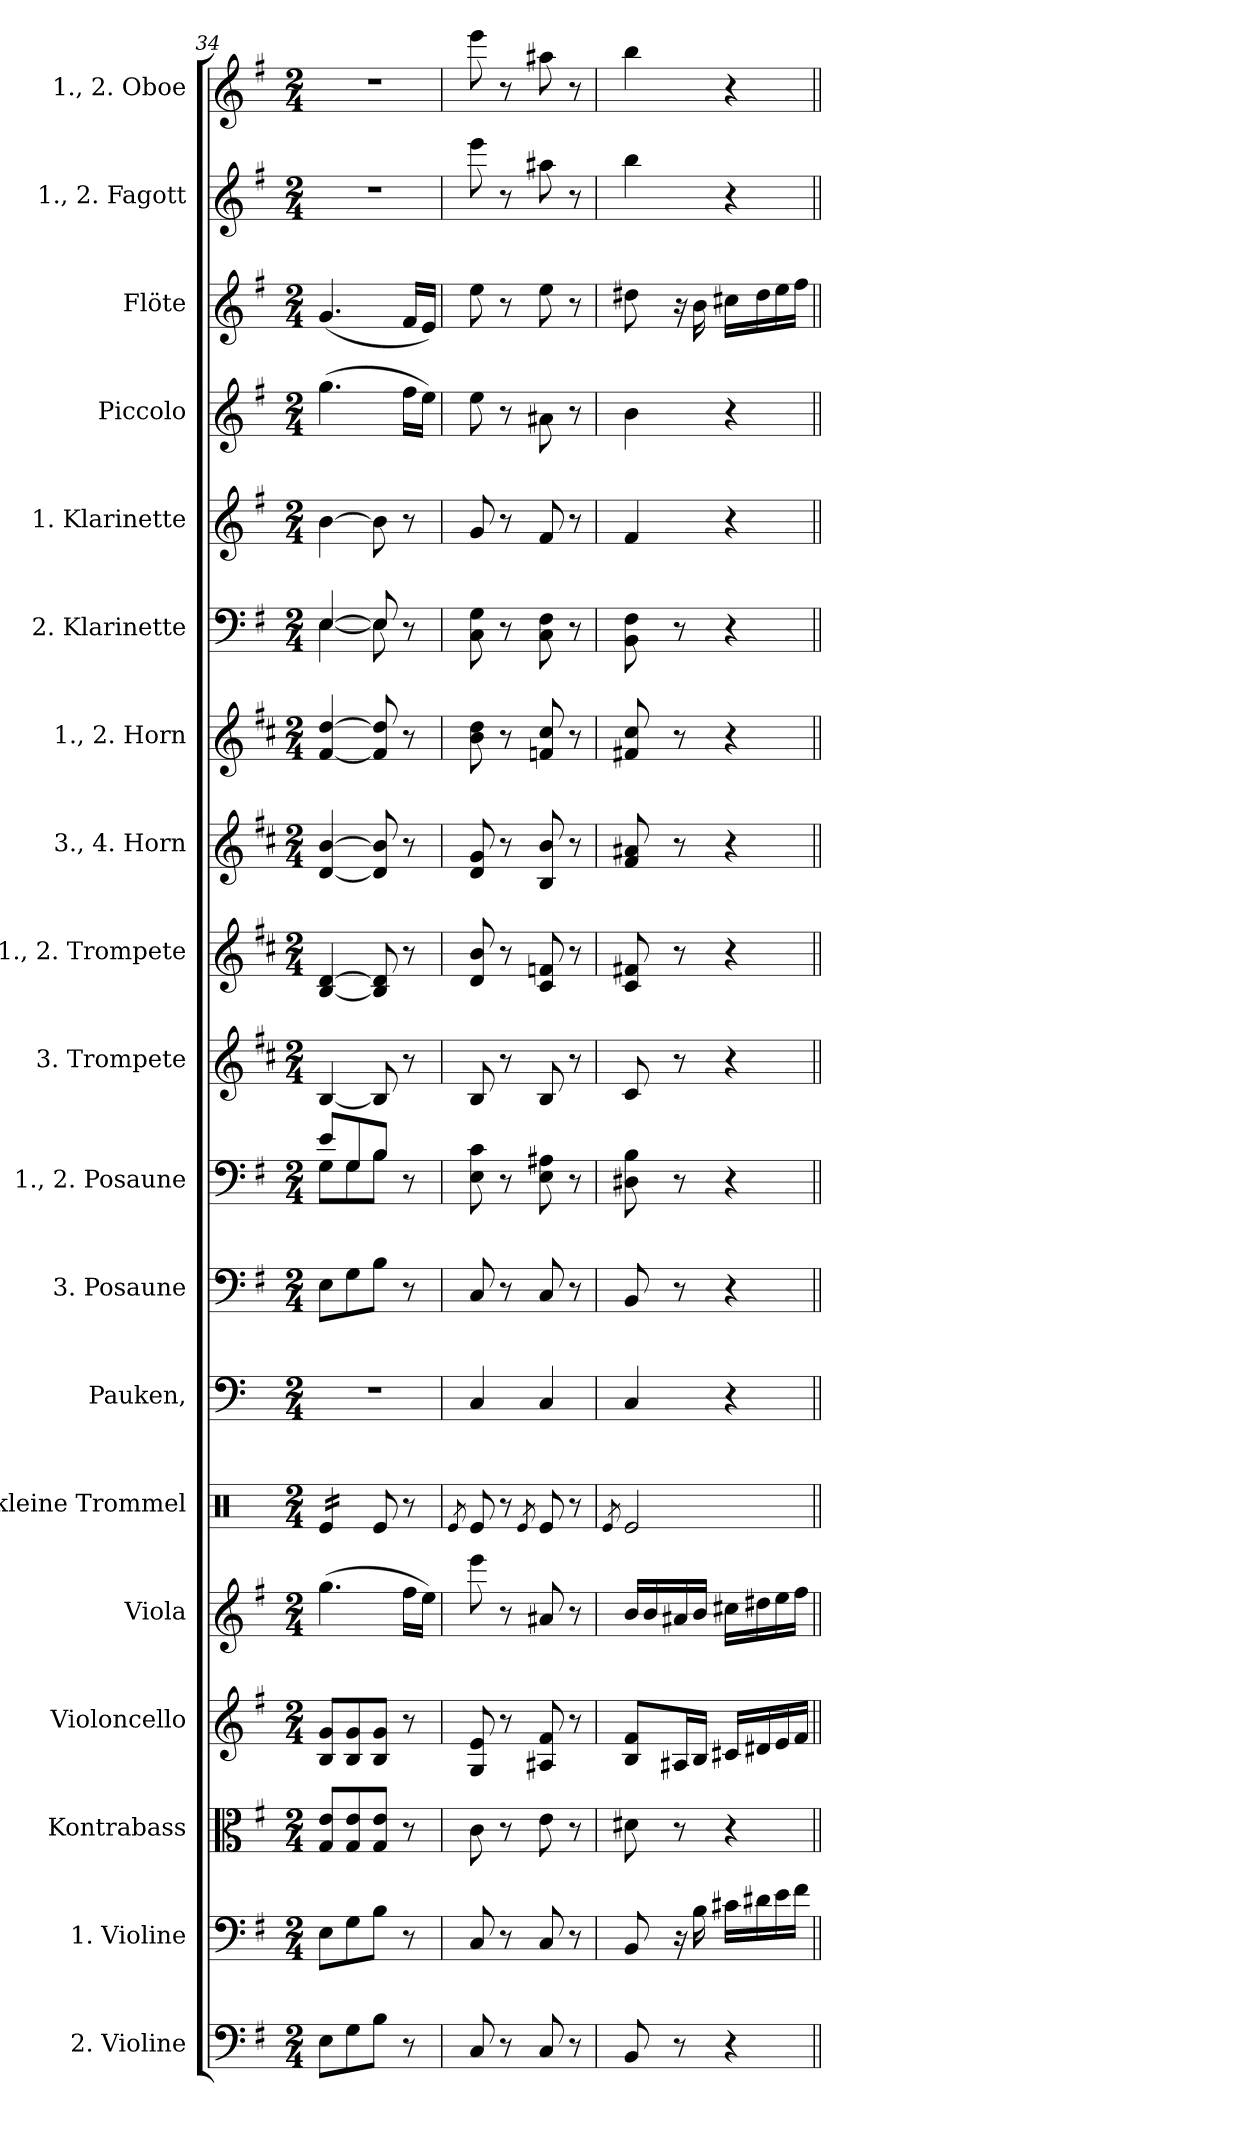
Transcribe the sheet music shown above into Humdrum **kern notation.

**kern	**kern	**kern	**kern	**kern	**kern	**kern	**kern	**kern	**kern	**kern	**kern	**kern	**kern	**kern	**kern	**kern	**kern	**kern
*part19	*part18	*part17	*part16	*part15	*part14	*part13	*part12	*part11	*part10	*part9	*part8	*part7	*part6	*part5	*part4	*part3	*part2	*part1
*staff19	*staff18	*staff17	*staff16	*staff15	*staff14	*staff13	*staff12	*staff11	*staff10	*staff9	*staff8	*staff7	*staff6	*staff5	*staff4	*staff3	*staff2	*staff1
*I"2. Violine	*I"1. Violine	*I"Kontrabass	*I"Violoncello	*I"Viola	*I"kleine Trommel	*I"Pauken,	*I"3. Posaune	*I"1., 2. Posaune	*I"3. Trompete	*I"1., 2. Trompete	*I"3., 4. Horn	*I"1., 2. Horn	*I"2. Klarinette	*I"1. Klarinette	*I"Piccolo	*I"Flöte	*I"1., 2. Fagott	*I"1., 2. Oboe
*I'2. Vl.	*I'1. Vl.	*I'Kb.	*I'Vc.	*I'Va.	*I'kl. Tr.	*I'Pk.,	*I'3. Pos.	*I'1., 2. Pos.	*I'3. Trp.	*I'1., 2. Trp.	*I'3., 4. Hr.	*I'1., 2.  Hr.	*I'2. Klar.	*I'1. Klar.	*I'Picc.	*I'Fl.	*I'1., 2. Fag.	*I'1., 2. Ob.
*clefF4	*clefF4	*clefC3	*clefG2	*clefG2	*clefX	*clefF4	*clefF4	*clefF4	*clefG2	*clefG2	*clefG2	*clefG2	*clefF4	*clefG2	*clefG2	*clefG2	*clefG2	*clefG2
*ITrd7c12	*	*	*	*	*	*	*	*	*ITrd-3c-5	*ITrd-3c-5	*ITrd4c7	*ITrd4c7	*	*ITrd1c2	*ITrd1c2	*	*ITrd-7c-12	*
*k[f#]	*k[f#]	*k[f#]	*k[f#]	*k[f#]	*k[]	*k[]	*k[f#]	*k[f#]	*k[f#]	*k[f#]	*k[f#]	*k[f#]	*k[f#]	*k[b-]	*k[b-]	*k[f#]	*k[f#]	*k[f#]
*M2/4	*M2/4	*M2/4	*M2/4	*M2/4	*M2/4	*M2/4	*M2/4	*M2/4	*M2/4	*M2/4	*M2/4	*M2/4	*M2/4	*M2/4	*M2/4	*M2/4	*M2/4	*M2/4
=34	=34	=34	=34	=34	=34	=34	=34	=34	=34	=34	=34	=34	=34	=34	=34	=34	=34	=34
*	*	*	*	*	*	*	*	*^	*	*	*	*	*^	*	*	*	*	*
*	*	*	*	*	*tremolo	*	*	*	*	*	*	*	*	*	*	*	*	*	*	*
8EE\L	8E\L	8G/ 8e/L	8B/ 8g/L	(>4.gg\	16Re/LL	2r	8E\L	8e/L	8G\L	[4e/	[4e/ [4g/	[4G/ [4e/	[4B/ [4g/	[4E/	[4E\	[4a\	(>4.ff\	(<4.g/	2r	2r
.	.	.	.	.	16Re/	.	.	.	.	.	.	.	.	.	.	.	.	.	.	.
8GG\	8G\	8G/ 8e/	8B/ 8g/	.	16Re/	.	8G\	8G/	8G\	.	.	.	.	.	.	.	.	.	.	.
.	.	.	.	.	16Re/JJ	.	.	.	.	.	.	.	.	.	.	.	.	.	.	.
*	*	*	*	*	*Xtremolo	*	*	*	*	*	*	*	*	*	*	*	*	*	*	*
8BB\J	8B\J	8G/ 8e/J	8B/ 8g/J	.	8Re/	.	8B\J	8B/J	8B\J	8e/]	8e]/ 8g]/	8G]/ 8e]/	8B]/ 8g]/	8E/]	8E\]	8a\]	.	.	.	.
8r	8r	8r	8r	16ff#\LL	8r	.	8r	8r	8ryy	8r	8r	8r	8r	8r	8ryy	8r	16ee\LL	16f#/LL	.	.
.	.	.	.	16ee\JJ)	.	.	.	.	.	.	.	.	.	.	.	.	16dd\JJ)	16e/JJ)	.	.
*	*	*	*	*	*	*	*	*v	*v	*	*	*	*	*v	*v	*	*	*	*	*
!!LO:PB:g=z
=35	=35	=35	=35	=35	=35	=35	=35	=35	=35	=35	=35	=35	=35	=35	=35	=35	=35	=35
.	.	.	.	.	8qRe/	.	.	.	.	.	.	.	.	.	.	.	.	.
8CC/	8C/	8c\	8G/ 8e/	8eee\	8Re/	4C/	8C/	8E\ 8c\	8e/	8g/ 8ee/	8G/ 8c/	8e\ 8g\	8C\ 8G\	8f/	8dd\	8ee\	8eeee\	8eee\
8r	8r	8r	8r	8r	8r	.	8r	8r	8r	8r	8r	8r	8r	8r	8r	8r	8r	8r
.	.	.	.	.	8qRe/	.	.	.	.	.	.	.	.	.	.	.	.	.
8CC/	8C/	8e\	8A#X/ 8f#/	8a#X/	8Re/	4C/	8C/	8E\ 8A#X\	8e/	8f#/ 8b-X/	8E/ 8e/	8B-X/ 8f#/	8C\ 8F#\	8e/	8g#X\	8ee\	8aaa#X\	8aa#X\
8r	8r	8r	8r	8r	8r	.	8r	8r	8r	8r	8r	8r	8r	8r	8r	8r	8r	8r
=36	=36	=36	=36	=36	=36	=36	=36	=36	=36	=36	=36	=36	=36	=36	=36	=36	=36	=36
.	.	.	.	.	8qRe/	.	.	.	.	.	.	.	.	.	.	.	.	.
8BBB/	8BB/	8d#X\	8B/ 8f#/L	16b/LL	2Re/	4C/	8BB/	8D#X\ 8B\	8f#/	8f#/ 8bn/	8B/ 8d#X/	8Bn/ 8f#/	8BB\ 8F#\	4e/	4a\	8dd#X\	4bbb\	4bb\
.	.	.	.	16b/	.	.	.	.	.	.	.	.	.	.	.	.	.	.
8r	16r	8r	16A#X/L	16a#X/	.	.	8r	8r	8r	8r	8r	8r	8r	.	.	16r	.	.
.	16B\	.	16B/JJ	16b/JJ	.	.	.	.	.	.	.	.	.	.	.	16b\	.	.
4r	16c#X\LL	4r	16c#X/LL	16cc#X\LL	.	4r	4r	4r	4r	4r	4r	4r	4r	4r	4r	16cc#X\LL	4r	4r
.	16d#X\	.	16d#X/	16dd#X\	.	.	.	.	.	.	.	.	.	.	.	16dd#\	.	.
.	16e\	.	16e/	16ee\	.	.	.	.	.	.	.	.	.	.	.	16ee\	.	.
.	16f#\JJ	.	16f#/JJ	16ff#\JJ	.	.	.	.	.	.	.	.	.	.	.	16ff#\JJ	.	.
=||	=||	=||	=||	=||	=||	=||	=||	=||	=||	=||	=||	=||	=||	=||	=||	=||	=||	=||
*-	*-	*-	*-	*-	*-	*-	*-	*-	*-	*-	*-	*-	*-	*-	*-	*-	*-	*-
